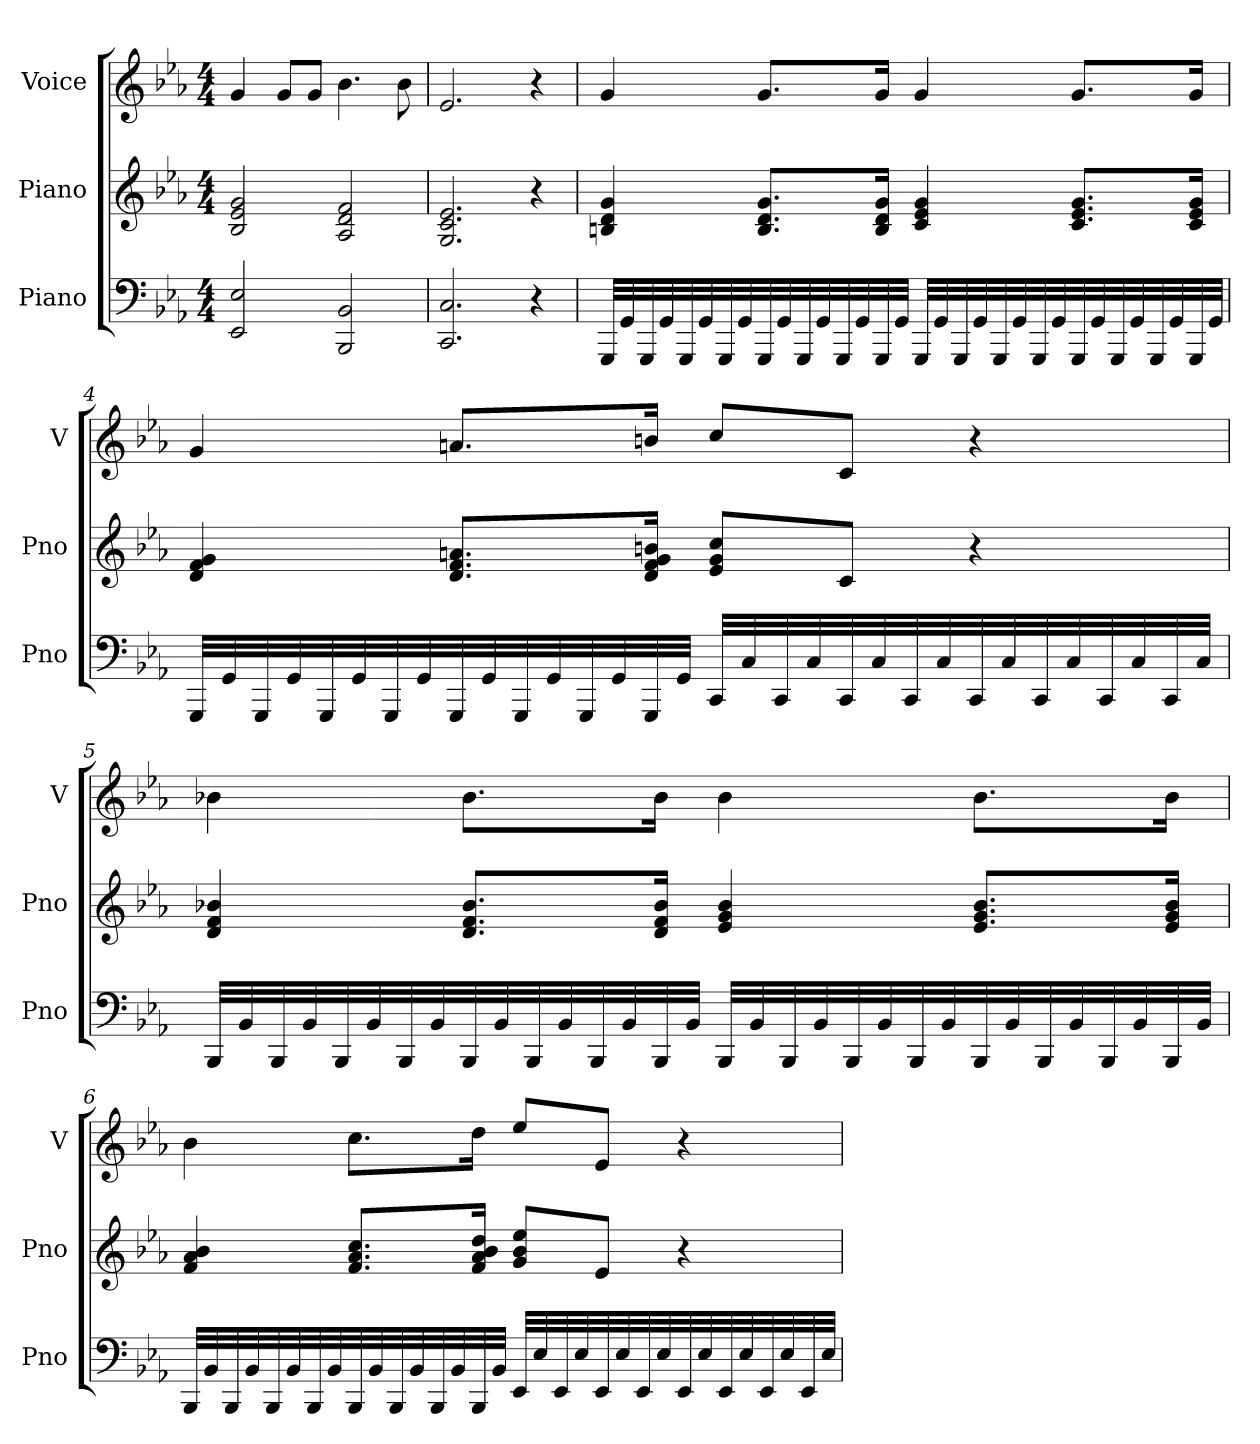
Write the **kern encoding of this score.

**kern	**kern	**kern
*part3	*part2	*part1
*staff3	*staff2	*staff1
*I"Piano	*I"Piano	*I"Voice
*I'Pno	*I'Pno	*I'V
*clefF4	*clefG2	*clefG2
*k[b-e-a-]	*k[b-e-a-]	*k[b-e-a-]
*M4/4	*M4/4	*M4/4
*MM72	*MM72	*MM72
=1	=1	=1
2EE-/ 2E-/	2B-/ 2e-/ 2g/	4g/
.	.	8g/L
.	.	8g/J
2BBB-/ 2BB-/	2A-/ 2d/ 2f/	4.b-\
.	.	8b-\
=2	=2	=2
2.CC/ 2.C/	2.G/ 2.c/ 2.e-/	2.e-/
4r	4r	4r
=3	=3	=3
32GGG/LLL	4Bn/ 4d/ 4g/	4g/
32GG/	.	.
32GGG/	.	.
32GG/	.	.
32GGG/	.	.
32GG/	.	.
32GGG/	.	.
32GG/	.	.
32GGG/	8.B/ 8.d/ 8.g/L	8.g/L
32GG/	.	.
32GGG/	.	.
32GG/	.	.
32GGG/	.	.
32GG/	.	.
32GGG/	16B/ 16d/ 16g/Jk	16g/Jk
32GG/JJJ	.	.
32GGG/LLL	4c/ 4e-/ 4g/	4g/
32GG/	.	.
32GGG/	.	.
32GG/	.	.
32GGG/	.	.
32GG/	.	.
32GGG/	.	.
32GG/	.	.
32GGG/	8.c/ 8.e-/ 8.g/L	8.g/L
32GG/	.	.
32GGG/	.	.
32GG/	.	.
32GGG/	.	.
32GG/	.	.
32GGG/	16c/ 16e-/ 16g/Jk	16g/Jk
32GG/JJJ	.	.
!!LO:LB:g=z
=4	=4	=4
32GGG/LLL	4d/ 4f/ 4g/	4g/
32GG/	.	.
32GGG/	.	.
32GG/	.	.
32GGG/	.	.
32GG/	.	.
32GGG/	.	.
32GG/	.	.
32GGG/	8.d/ 8.f/ 8.an/L	8.an/L
32GG/	.	.
32GGG/	.	.
32GG/	.	.
32GGG/	.	.
32GG/	.	.
32GGG/	16d/ 16f/ 16g/ 16bn/Jk	16bn/Jk
32GG/JJJ	.	.
32CC/LLL	8e-/ 8g/ 8cc/L	8cc/L
32C/	.	.
32CC/	.	.
32C/	.	.
32CC/	8c/J	8c/J
32C/	.	.
32CC/	.	.
32C/	.	.
32CC/	4r	4r
32C/	.	.
32CC/	.	.
32C/	.	.
32CC/	.	.
32C/	.	.
32CC/	.	.
32C/JJJ	.	.
!!LO:LB:g=z
=5	=5	=5
32BBB-/LLL	4d/ 4f/ 4b-X/	4b-X\
32BB-/	.	.
32BBB-/	.	.
32BB-/	.	.
32BBB-/	.	.
32BB-/	.	.
32BBB-/	.	.
32BB-/	.	.
32BBB-/	8.d/ 8.f/ 8.b-/L	8.b-\L
32BB-/	.	.
32BBB-/	.	.
32BB-/	.	.
32BBB-/	.	.
32BB-/	.	.
32BBB-/	16d/ 16f/ 16b-/Jk	16b-\Jk
32BB-/JJJ	.	.
32BBB-/LLL	4e-/ 4g/ 4b-/	4b-\
32BB-/	.	.
32BBB-/	.	.
32BB-/	.	.
32BBB-/	.	.
32BB-/	.	.
32BBB-/	.	.
32BB-/	.	.
32BBB-/	8.e-/ 8.g/ 8.b-/L	8.b-\L
32BB-/	.	.
32BBB-/	.	.
32BB-/	.	.
32BBB-/	.	.
32BB-/	.	.
32BBB-/	16e-/ 16g/ 16b-/Jk	16b-\Jk
32BB-/JJJ	.	.
!!LO:LB:g=z
=6	=6	=6
32BBB-/LLL	4f/ 4a-/ 4b-/	4b-\
32BB-/	.	.
32BBB-/	.	.
32BB-/	.	.
32BBB-/	.	.
32BB-/	.	.
32BBB-/	.	.
32BB-/	.	.
32BBB-/	8.f/ 8.a-/ 8.cc/L	8.cc\L
32BB-/	.	.
32BBB-/	.	.
32BB-/	.	.
32BBB-/	.	.
32BB-/	.	.
32BBB-/	16f/ 16a-/ 16b-/ 16dd/Jk	16dd\Jk
32BB-/JJJ	.	.
32EE-/LLL	8g/ 8b-/ 8ee-/L	8ee-/L
32E-/	.	.
32EE-/	.	.
32E-/	.	.
32EE-/	8e-/J	8e-/J
32E-/	.	.
32EE-/	.	.
32E-/	.	.
32EE-/	4r	4r
32E-/	.	.
32EE-/	.	.
32E-/	.	.
32EE-/	.	.
32E-/	.	.
32EE-/	.	.
32E-/JJJ	.	.
=	=	=
*-	*-	*-
